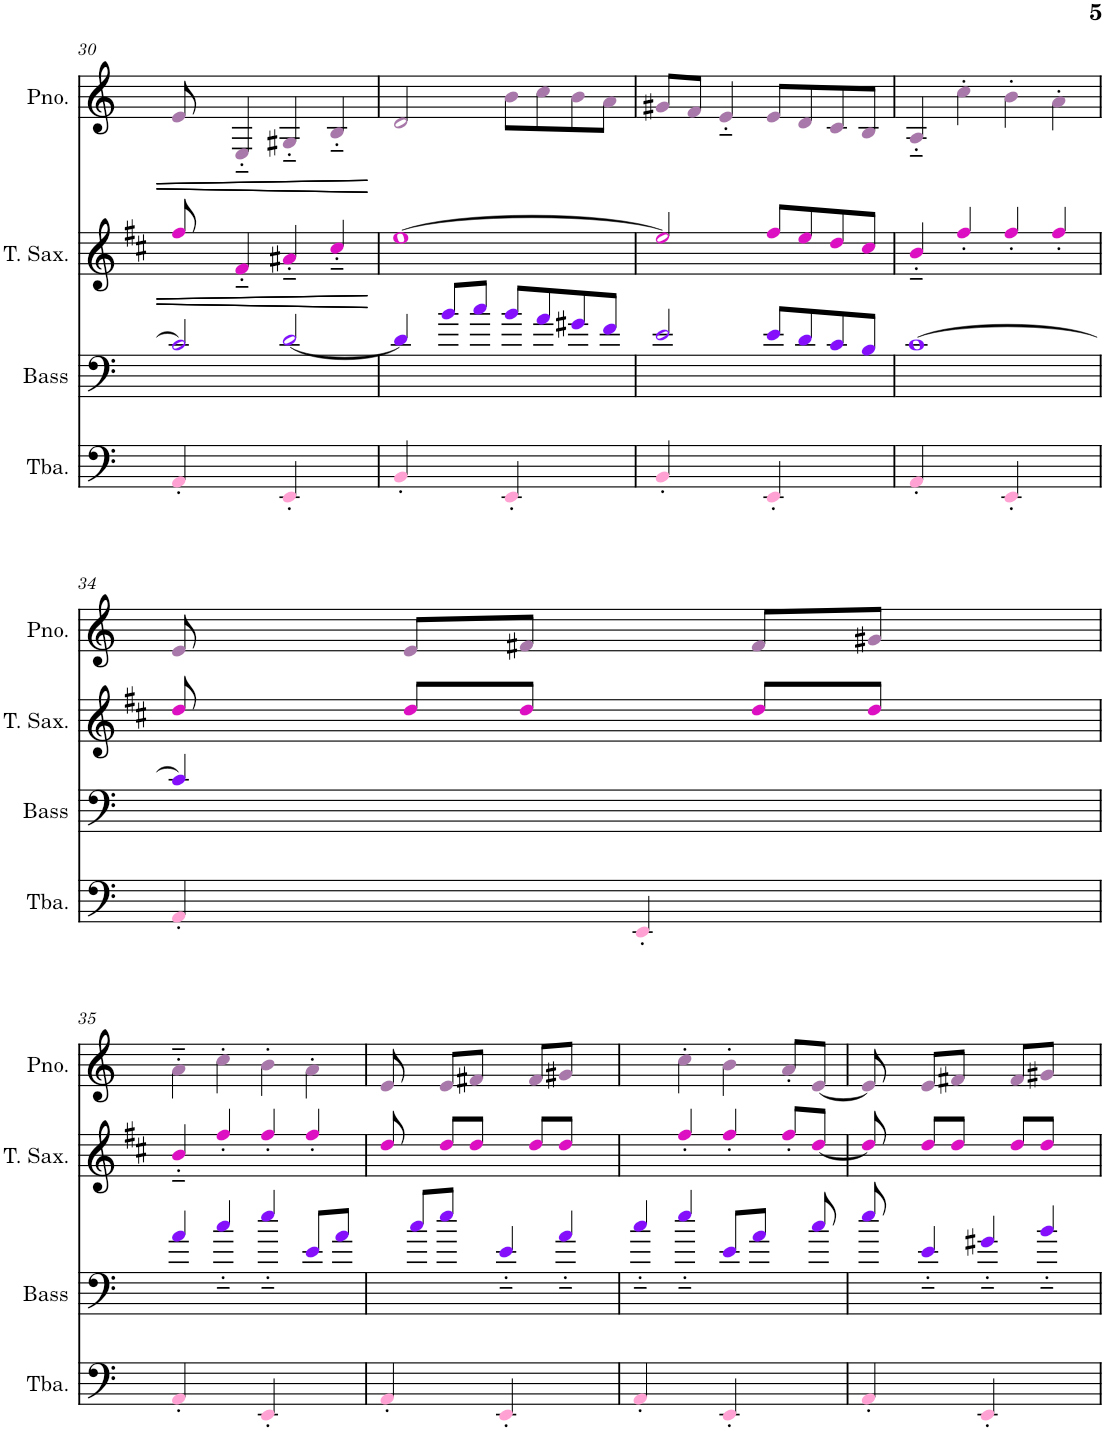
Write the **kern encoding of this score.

**kern	**kern	**kern	**kern
*part4	*part3	*part2	*part1
*staff4	*staff3	*staff2	*staff1
*I"Tuba	*I"Acoustic Bass	*I"Tenor Saxophone	*I"Piano
*I'Tba.	*I'Bass	*I'T. Sax.	*I'Pno.
!!LO:PB:g=z
*clefF4	*clefF4	*clefG2	*clefG2
*	*Trd7c12	*Trd8c14	*
*k[]	*k[]	*k[f#c#]	*k[]
*M4/4	*M4/4	*M4/4	*M4/4
=30	=30	=30	=30
4AA'i/	2cj/]	8ff#Z/	8eV/
.	.	8ryy	8ryy
4ryy	.	4f#'~Z/	4E'~V/
4EE'i/	[2dj/	4a#X'~Z/	4G#X'~V/
4ryy	.	4cc#'~Z/	4B'~V/
=31	=31	=31	=31
4BB'i/	4dj/]	[1eeZ	2dV/
4ryy	8bj/L	.	.
.	8ccj/J	.	.
4EE'i/	8bj/L	.	8bV\L
.	8aj/	.	8ccV\
4ryy	8g#Xj/	.	8bV\
.	8fj/J	.	8aV\J
=32	=32	=32	=32
4BB'i/	2ej/	2eeZ/]	8g#XV/L
.	.	.	8fV/J
4ryy	.	.	4e'~V/
4EE'i/	8ej/L	8ff#Z/L	8eV/L
.	8dj/	8eeZ/	8dV/
4ryy	8cj/	8ddZ/	8cV/
.	8Bj/J	8cc#Z/J	8BV/J
=33	=33	=33	=33
4AA'i/	[1cj	4b'~Z/	4A'~V/
4ryy	.	4ff#'Z/	4cc'V\
4EE'i/	.	4ff#'Z/	4b'V\
4ryy	.	4ff#'Z/	4a'V\
!!LO:LB:g=z
=34	=34	=34	=34
4AA'i/	4cj/]	8ddZ/	8eV/
.	.	8ryy	8ryy
4ryy	2.ryy	8ddZ/L	8eV/L
.	.	8ddZ/J	8f#XV/J
4EE'i/	.	8ryy	8ryy
.	.	8ddZ/L	8f#V/L
4ryy	.	8ddZ/J	8g#XV/J
.	.	8ryy	8ryy
!!LO:LB:g=z
=35	=35	=35	=35
4AA'i/	4aj/	4b'~Z/	4a'~V\
4ryy	4cc'~j/	4ff#'Z/	4cc'V\
4EE'i/	4ee'~j/	4ff#'Z/	4b'V\
4ryy	8ej/L	4ff#'Z/	4a'V\
.	8aj/J	.	.
=36	=36	=36	=36
4AA'i/	8ryy	8ddZ/	8eV/
.	8ccj/L	8ryy	8ryy
4ryy	8eej/J	8ddZ/L	8eV/L
.	8ryy	8ddZ/J	8f#XV/J
4EE'i/	4e'~j/	8ryy	8ryy
.	.	8ddZ/L	8f#V/L
4ryy	4a'~j/	8ddZ/J	8g#XV/J
.	.	8ryy	8ryy
=37	=37	=37	=37
4AA'i/	4cc'~j/	4ryy	4ryy
4ryy	4ee'~j/	4ff#'Z/	4cc'V\
4EE'i/	8ej/L	4ff#'Z/	4b'V\
.	8aj/J	.	.
4ryy	8ryy	8ff#'Z/L	8a'V/L
.	8ccj/	[8ddZ/J	[8eV/J
=38	=38	=38	=38
4AA'i/	8eej/	8ddZ/]	8eV/]
.	8ryy	8ryy	8ryy
4ryy	4e'~j/	8ddZ/L	8eV/L
.	.	8ddZ/J	8f#XV/J
4EE'i/	4g#X'~j/	8ryy	8ryy
.	.	8ddZ/L	8f#V/L
4ryy	4b'~j/	8ddZ/J	8g#XV/J
.	.	8ryy	8ryy
=	=	=	=
*-	*-	*-	*-
